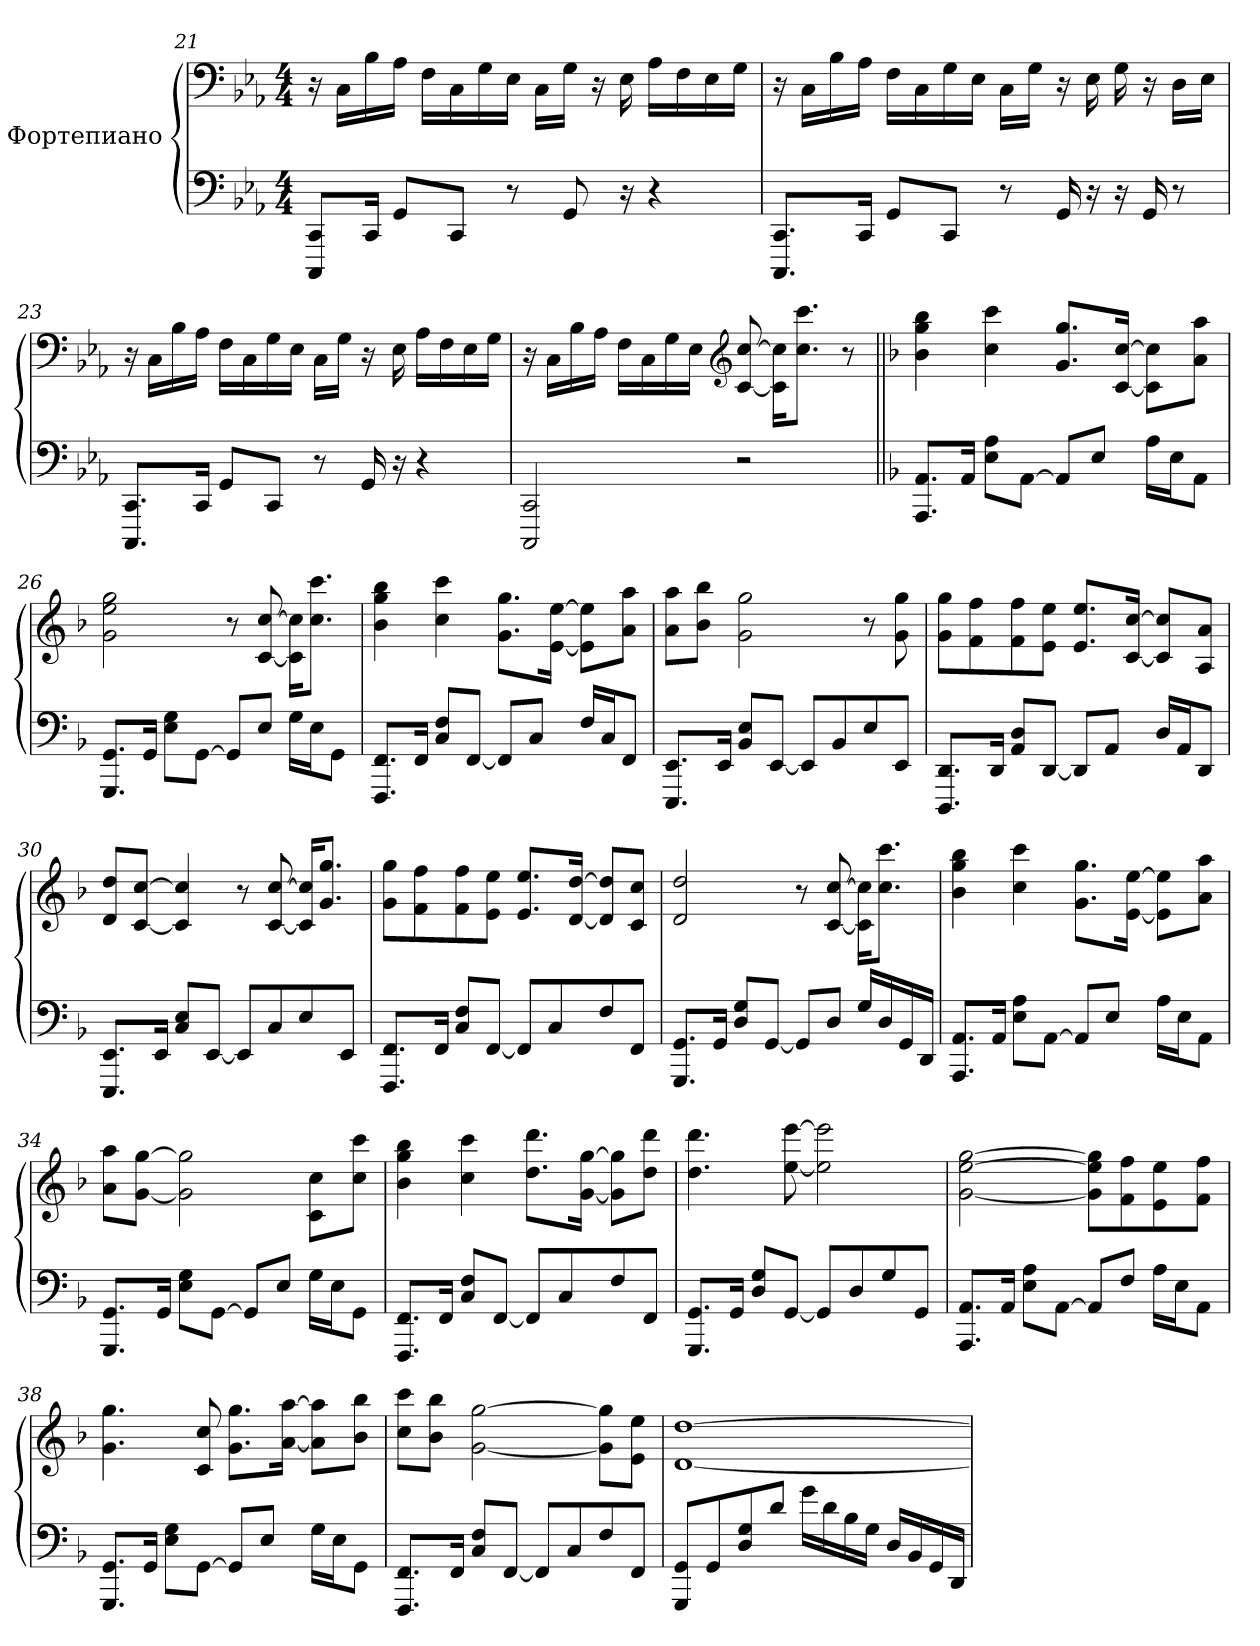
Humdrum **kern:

**kern	**kern
*part2	*part1
*staff2	*staff1
*I"Фортепиано	*I"Фортепиано
!!LO:LB:g=z
*clefF4	*clefF4
*k[b-e-a-]	*k[b-e-a-]
*M4/4	*M4/4
=21	=21
8CCC/ 8CC/L	16r
.	16C\LL
16CC/Jk	16B-\
8GG/L	16A-\JJ
.	16F\LL
8CC/J	16C\
.	16G\
8r	16E-\JJ
.	16C\LL
8GG/	16G\JJ
.	16r
16r	16E-\
4r	16A-\LL
.	16F\
.	16E-\
.	16G\JJ
=22	=22
8.CCC/ 8.CC/L	16r
.	16C\LL
.	16B-\
16CC/Jk	16A-\JJ
8GG/L	16F\LL
.	16C\
8CC/J	16G\
.	16E-\JJ
8r	16C\LL
.	16G\JJ
16GG/	16r
16r	16E-\
16r	16G\
16GG/	16r
8r	16D\LL
.	16E-\JJ
!!LO:LB:g=z
=23	=23
8.CCC/ 8.CC/L	16r
.	16C\LL
.	16B-\
16CC/Jk	16A-\JJ
8GG/L	16F\LL
.	16C\
8CC/J	16G\
.	16E-\JJ
8r	16C\LL
.	16G\JJ
16GG/	16r
16r	16E-\
4r	16A-\LL
.	16F\
.	16E-\
.	16G\JJ
=24	=24
2CCC/ 2CC/	16r
.	16C\LL
.	16B-\
.	16A-\JJ
.	16F\LL
.	16C\
.	16G\
.	16E-\JJ
*	*clefG2
2r	[8c/ [8cc/
.	16c\] 16cc\]KL
.	8.cc\ 8.ccc\J
.	8r
!!LO:PB:g=z
=25||	=25||
*k[b-]	*k[b-]
8.AAA/ 8.AA/L	4b-\ 4gg\ 4bb-\
16AA/Jk	.
8E\ 8A\L	4cc\ 4ccc\
[8AA\J	.
8AA/L]	8.g/ 8.gg/L
8E/J	.
.	[16c/ [16cc/Jk
16A\LL	8c\] 8cc\]L
16E\J	.
8AA\J	8a\ 8aa\J
=26	=26
8.GGG/ 8.GG/L	2g\ 2ee\ 2gg\
16GG/Jk	.
8E\ 8G\L	.
[8GG\J	.
8GG/L]	8r
8E/J	[8c/ [8cc/
16G\LL	16c\] 16cc\]KL
16E\J	8.cc\ 8.ccc\J
8GG\J	.
=27	=27
8.FFF/ 8.FF/L	4b-\ 4gg\ 4bb-\
16FF/Jk	.
8C/ 8F/L	4cc\ 4ccc\
[8FF/J	.
8FF/L]	8.g\ 8.gg\L
8C/J	.
.	[16e\ [16ee\Jk
16F/LL	8e\] 8ee\]L
16C/J	.
8FF/J	8a\ 8aa\J
=28	=28
8.EEE/ 8.EE/L	8a\ 8aa\L
.	8b-\ 8bb-\J
16EE/Jk	.
8BB-/ 8E/L	2g\ 2gg\
[8EE/J	.
8EE/L]	.
8BB-/	.
8E/	8r
8EE/J	8g\ 8gg\
!!LO:LB:g=z
=29	=29
8.DDD/ 8.DD/L	8g\ 8gg\L
.	8f\ 8ff\
16DD/Jk	.
8AA/ 8D/L	8f\ 8ff\
[8DD/J	8e\ 8ee\J
8DD/L]	8.e/ 8.ee/L
8AA/J	.
.	[16c/ [16cc/Jk
16D/LL	8c/] 8cc/]L
16AA/J	.
8DD/J	8A/ 8a/J
=30	=30
8.EEE/ 8.EE/L	8d/ 8dd/L
.	[8c/ [8cc/J
16EE/Jk	.
8C/ 8E/L	4c/] 4cc/]
[8EE/J	.
8EE/L]	8r
8C/	[8c/ [8cc/
8E/	16c/] 16cc/]KL
.	8.g/ 8.gg/J
8EE/J	.
=31	=31
8.FFF/ 8.FF/L	8g\ 8gg\L
.	8f\ 8ff\
16FF/Jk	.
8C/ 8F/L	8f\ 8ff\
[8FF/J	8e\ 8ee\J
8FF/L]	8.e/ 8.ee/L
8C/	.
.	[16d/ [16dd/Jk
8F/	8d/] 8dd/]L
8FF/J	8c/ 8cc/J
!!LO:LB:g=z
=32	=32
8.GGG/ 8.GG/L	2d/ 2dd/
16GG/Jk	.
8D/ 8G/L	.
[8GG/J	.
8GG/L]	8r
8D/J	[8c/ [8cc/
16G/LL	16c\] 16cc\]KL
16D/	8.cc\ 8.ccc\J
16GG/	.
16DD/JJ	.
=33	=33
8.AAA/ 8.AA/L	4b-\ 4gg\ 4bb-\
16AA/Jk	.
8E\ 8A\L	4cc\ 4ccc\
[8AA\J	.
8AA/L]	8.g\ 8.gg\L
8E/J	.
.	[16e\ [16ee\Jk
16A\LL	8e\] 8ee\]L
16E\J	.
8AA\J	8a\ 8aa\J
=34	=34
8.GGG/ 8.GG/L	8a\ 8aa\L
.	[8g\ [8gg\J
16GG/Jk	.
8E\ 8G\L	2g\] 2gg\]
[8GG\J	.
8GG/L]	.
8E/J	.
16G\LL	8c\ 8cc\L
16E\J	.
8GG\J	8cc\ 8ccc\J
=35	=35
8.FFF/ 8.FF/L	4b-\ 4gg\ 4bb-\
16FF/Jk	.
8C/ 8F/L	4cc\ 4ccc\
[8FF/J	.
8FF/L]	8.dd\ 8.ddd\L
8C/	.
.	[16g\ [16gg\Jk
8F/	8g\] 8gg\]L
8FF/J	8dd\ 8ddd\J
!!LO:LB:g=z
=36	=36
8.GGG/ 8.GG/L	4.dd\ 4.ddd\
16GG/Jk	.
8D/ 8G/L	.
[8GG/J	[8ee\ [8eee\
8GG/L]	2ee\] 2eee\]
8D/	.
8G/	.
8GG/J	.
=37	=37
8.AAA/ 8.AA/L	[2g\ [2ee\ [2gg\
16AA/Jk	.
8E\ 8A\L	.
[8AA\J	.
8AA/L]	8g\] 8ee\] 8gg\]L
8F/J	8f\ 8ff\
16A\LL	8e\ 8ee\
16E\J	.
8AA\J	8f\ 8ff\J
=38	=38
8.GGG/ 8.GG/L	4.g\ 4.gg\
16GG/Jk	.
8E\ 8G\L	.
[8GG\J	8c/ 8cc/
8GG/L]	8.g\ 8.gg\L
8E/J	.
.	[16a\ [16aa\Jk
16G\LL	8a\] 8aa\]L
16E\J	.
8GG\J	8b-\ 8bb-\J
=39	=39
8.FFF/ 8.FF/L	8cc\ 8ccc\L
.	8b-\ 8bb-\J
16FF/Jk	.
8C/ 8F/L	[2g\ [2gg\
[8FF/J	.
8FF/L]	.
8C/	.
8F/	8g\] 8gg\]L
8FF/J	8e\ 8ee\J
!!LO:LB:g=z
=40	=40
8GGG/ 8GG/L	[1d [1dd
8GG/	.
8D/ 8G/	.
8d/J	.
16g\LL	.
16d\	.
16B-\	.
16G\JJ	.
16D/LL	.
16BB-/	.
16GG/	.
16DD/JJ	.
=	=
*-	*-
